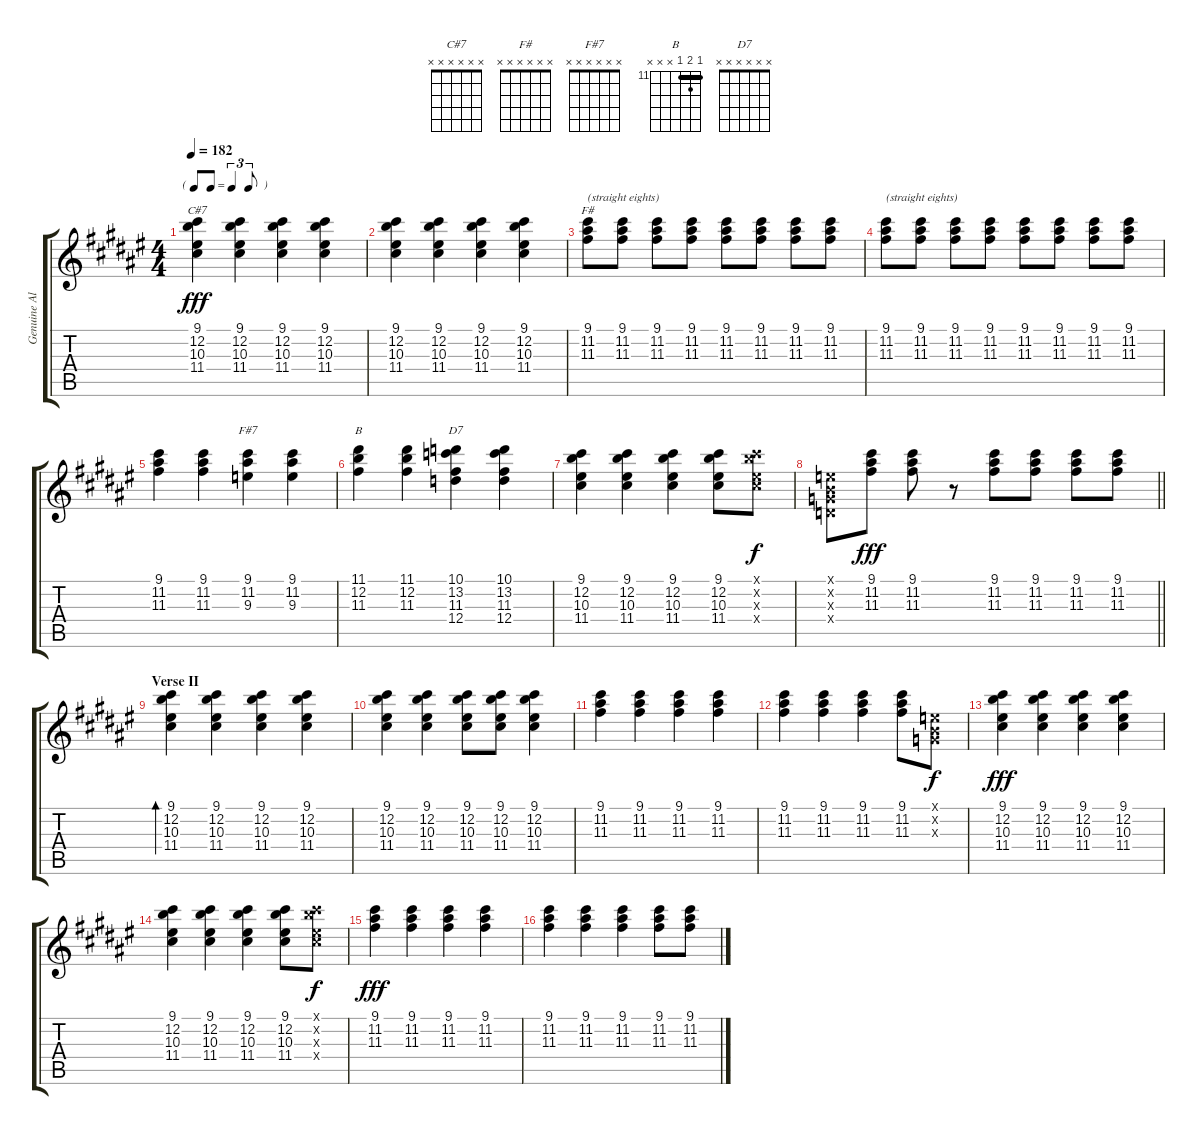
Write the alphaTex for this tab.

\track ("Genuine Aloha Ukulele (Made in Japan)" "Genuine Al") {instrument acousticguitarsteel}
\staff {score tabs}
\tuning (E4 B3 G3 D3 A2 E2) {hide}
\chord ("C#7" x x x x x x) {firstfret 0}
\chord ("F#" x x x x x x) {firstfret 0}
\chord ("F#7" x x x x x x) {firstfret 0}
\chord ("B" 11 12 11 x x x) {firstfret 11 barre 11}
\chord ("D7" x x x x x x) {firstfret 0}
\ts (4 4)
\tf triplet8th
\tempo 182
\clef g2
\ks f#
(9.1 12.2 10.3 11.4).4{ch "C#7" dy fff} (9.1 12.2 10.3 11.4).4 (9.1 12.2 10.3 11.4).4 (9.1 12.2 10.3 11.4).4 |
(9.1 12.2 10.3 11.4).4 (9.1 12.2 10.3 11.4).4 (9.1 12.2 10.3 11.4).4 (9.1 12.2 10.3 11.4).4 |
(9.1 11.2 11.3).8{ch "F#" txt "(straight eights)"} (9.1 11.2 11.3).8 (9.1 11.2 11.3).8 (9.1 11.2 11.3).8 (9.1 11.2 11.3).8 (9.1 11.2 11.3).8 (9.1 11.2 11.3).8 (9.1 11.2 11.3).8 |
(9.1 11.2 11.3).8{txt "(straight eights)"} (9.1 11.2 11.3).8 (9.1 11.2 11.3).8 (9.1 11.2 11.3).8 (9.1 11.2 11.3).8 (9.1 11.2 11.3).8 (9.1 11.2 11.3).8 (9.1 11.2 11.3).8 |
(9.1 11.2 11.3).4 (9.1 11.2 11.3).4 (9.1 11.2 9.3).4{ch "F#7"} (9.1 11.2 9.3).4 |
(11.1 12.2 11.3).4{ch "B"} (11.1 12.2 11.3).4 (10.1 13.2 11.3 12.4).4{ch "D7"} (10.1 13.2 11.3 12.4).4 |
(9.1 12.2 10.3 11.4).4 (9.1 12.2 10.3 11.4).4 (9.1 12.2 10.3 11.4).4 (9.1 12.2 10.3 11.4).8 (9.1{x} 12.2{x} 10.3{x} 11.4{x}).8{dy f} |
\barLineRight lightlight
(0.1{x} 0.2{x} 0.3{x} 0.4{x}).8 (9.1 11.2 11.3).8{dy fff} (9.1 11.2 11.3).8 r.8 (9.1 11.2 11.3).8 (9.1 11.2 11.3).8 (9.1 11.2 11.3).8 (9.1 11.2 11.3).8 |
\section ("" "Verse II")
(9.1 12.2 10.3 11.4).4{bd 240} (9.1 12.2 10.3 11.4).4 (9.1 12.2 10.3 11.4).4 (9.1 12.2 10.3 11.4).4 |
(9.1 12.2 10.3 11.4).4 (9.1 12.2 10.3 11.4).4 (9.1 12.2 10.3 11.4).8 (9.1 12.2 10.3 11.4).8 (9.1 12.2 10.3 11.4).4 |
(9.1 11.2 11.3).4 (9.1 11.2 11.3).4 (9.1 11.2 11.3).4 (9.1 11.2 11.3).4 |
(9.1 11.2 11.3).4 (9.1 11.2 11.3).4 (9.1 11.2 11.3).4 (9.1 11.2 11.3).8 (0.1{x} 0.2{x} 0.3{x}).8{dy f} |
(9.1 12.2 10.3 11.4).4{dy fff} (9.1 12.2 10.3 11.4).4 (9.1 12.2 10.3 11.4).4 (9.1 12.2 10.3 11.4).4 |
(9.1 12.2 10.3 11.4).4 (9.1 12.2 10.3 11.4).4 (9.1 12.2 10.3 11.4).4 (9.1 12.2 10.3 11.4).8 (9.1{x} 12.2{x} 10.3{x} 11.4{x}).8{dy f} |
(9.1 11.2 11.3).4{dy fff} (9.1 11.2 11.3).4 (9.1 11.2 11.3).4 (9.1 11.2 11.3).4 |
(9.1 11.2 11.3).4 (9.1 11.2 11.3).4 (9.1 11.2 11.3).4 (9.1 11.2 11.3).8 (9.1 11.2 11.3).8
